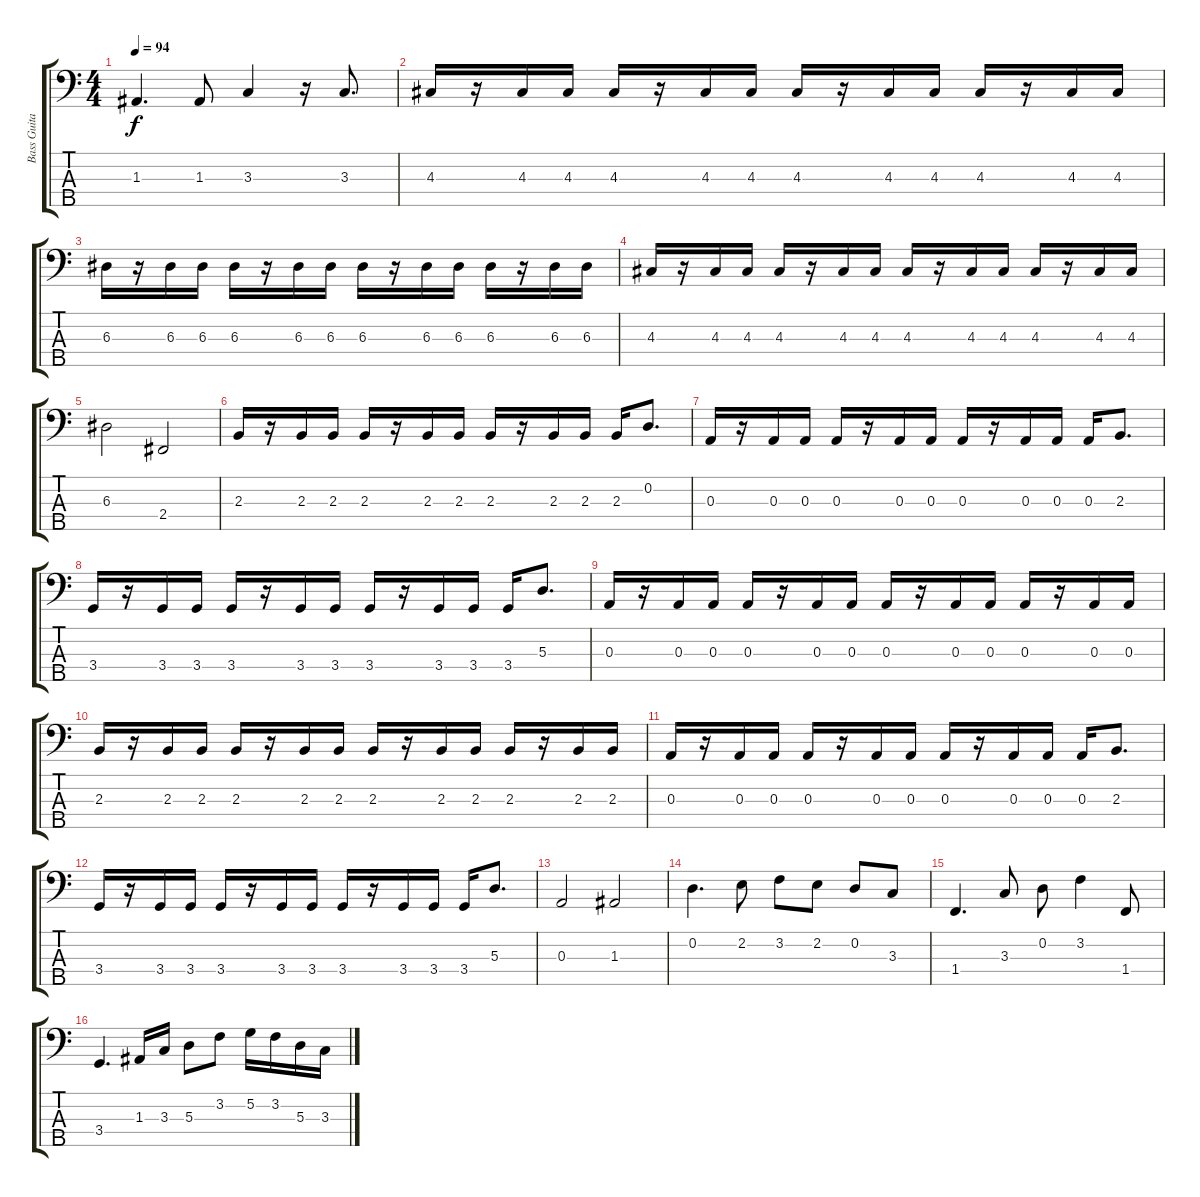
\track ("Bass Guitar" "Bass Guita") {instrument electricbassfinger}
\staff {score tabs}
\tuning (G2 D2 A1 E1 B0) {hide}
\ts (4 4)
\tempo 94
\clef f4
\ks c
1.3.4{d dy f} 1.3.8 3.3.4 r.16 3.3.8{d} |
4.3.16 r.16 4.3.16 4.3.16 4.3.16 r.16 4.3.16 4.3.16 4.3.16 r.16 4.3.16 4.3.16 4.3.16 r.16 4.3.16 4.3.16 |
6.3.16 r.16 6.3.16 6.3.16 6.3.16 r.16 6.3.16 6.3.16 6.3.16 r.16 6.3.16 6.3.16 6.3.16 r.16 6.3.16 6.3.16 |
4.3.16 r.16 4.3.16 4.3.16 4.3.16 r.16 4.3.16 4.3.16 4.3.16 r.16 4.3.16 4.3.16 4.3.16 r.16 4.3.16 4.3.16 |
6.3.2 2.4.2 |
2.3.16 r.16 2.3.16 2.3.16 2.3.16 r.16 2.3.16 2.3.16 2.3.16 r.16 2.3.16 2.3.16 2.3.16 0.2.8{d} |
0.3.16 r.16 0.3.16 0.3.16 0.3.16 r.16 0.3.16 0.3.16 0.3.16 r.16 0.3.16 0.3.16 0.3.16 2.3.8{d} |
3.4.16 r.16 3.4.16 3.4.16 3.4.16 r.16 3.4.16 3.4.16 3.4.16 r.16 3.4.16 3.4.16 3.4.16 5.3.8{d} |
0.3.16 r.16 0.3.16 0.3.16 0.3.16 r.16 0.3.16 0.3.16 0.3.16 r.16 0.3.16 0.3.16 0.3.16 r.16 0.3.16 0.3.16 |
2.3.16 r.16 2.3.16 2.3.16 2.3.16 r.16 2.3.16 2.3.16 2.3.16 r.16 2.3.16 2.3.16 2.3.16 r.16 2.3.16 2.3.16 |
0.3.16 r.16 0.3.16 0.3.16 0.3.16 r.16 0.3.16 0.3.16 0.3.16 r.16 0.3.16 0.3.16 0.3.16 2.3.8{d} |
3.4.16 r.16 3.4.16 3.4.16 3.4.16 r.16 3.4.16 3.4.16 3.4.16 r.16 3.4.16 3.4.16 3.4.16 5.3.8{d} |
0.3.2 1.3.2 |
0.2.4{d} 2.2.8 3.2.8 2.2.8 0.2.8 3.3.8 |
1.4.4{d} 3.3.8 0.2.8 3.2.4 1.4.8 |
3.4.4{d} 1.3.16 3.3.16 5.3.8 3.2.8 5.2.16 3.2.16 5.3.16 3.3.16
